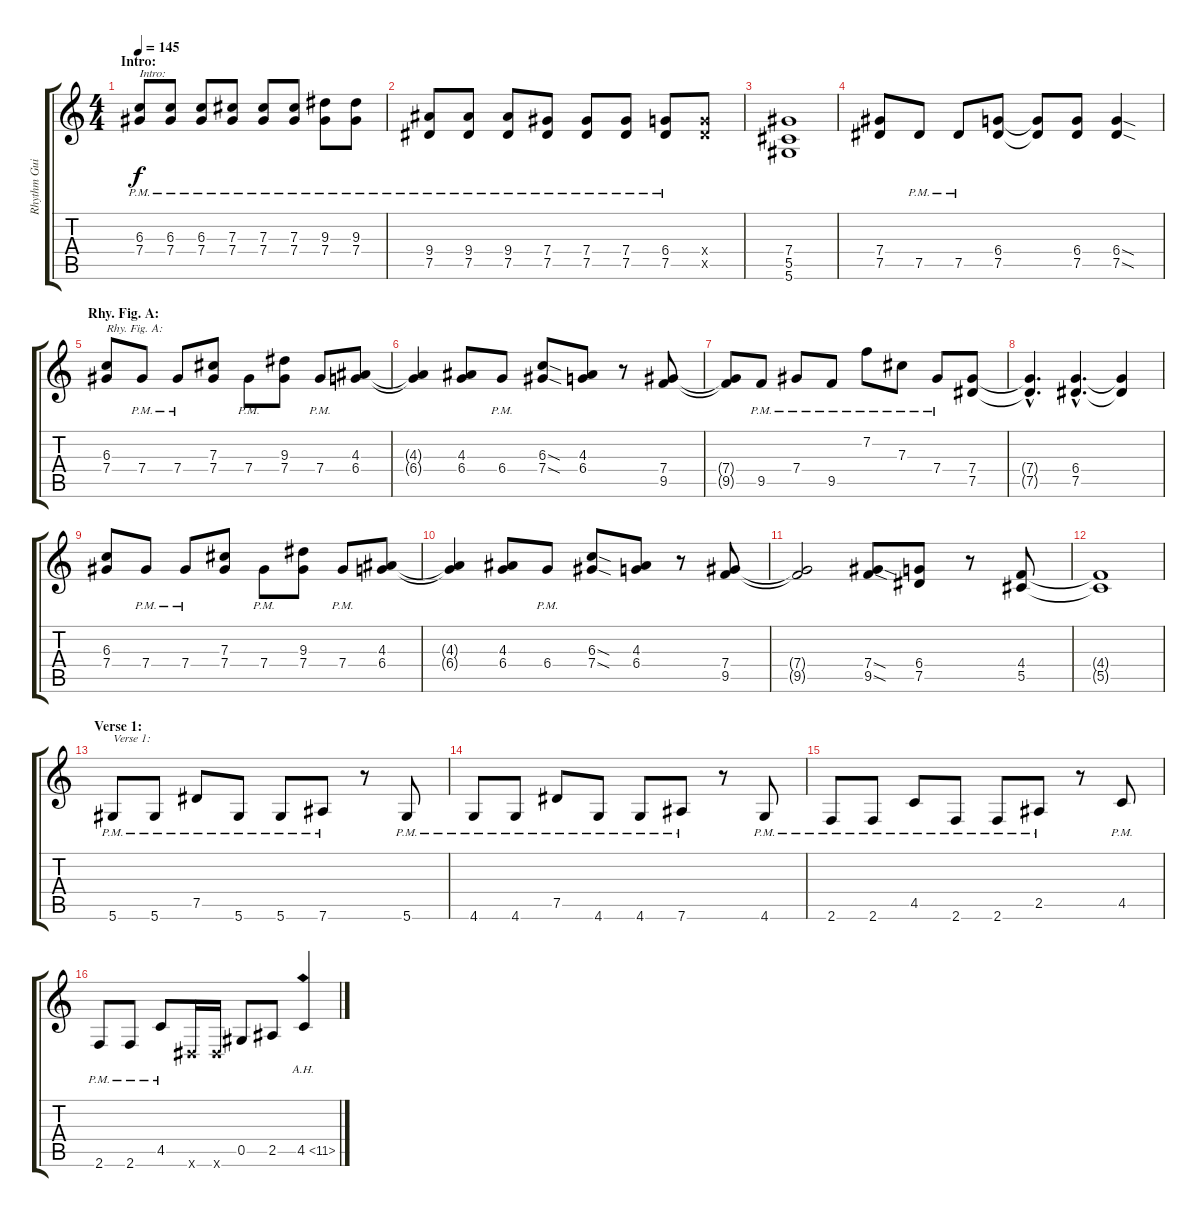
\track ("Rhythm Guitar" "Rhythm Gui") {instrument distortionguitar}
\staff {score tabs}
\tuning (Eb4 Bb3 Gb3 Db3 Ab2 Eb2) {hide}
\ts (4 4)
\section ("" "Intro:")
\tempo 145
\clef g2
\ks c
(6.3{pm} 7.4{pm}).8{txt "Intro:" dy f instrument distortionguitar} (6.3{pm} 7.4{pm}).8 (6.3{pm} 7.4{pm}).8 (7.3{pm} 7.4{pm}).8 (7.3{pm} 7.4{pm}).8 (7.3{pm} 7.4{pm}).8 (9.3{pm} 7.4{pm}).8 (9.3{pm} 7.4{pm}).8 |
(9.4{pm} 7.5{pm}).8 (9.4{pm} 7.5{pm}).8 (9.4{pm} 7.5{pm}).8 (7.4{pm} 7.5{pm}).8 (7.4{pm} 7.5{pm}).8 (7.4{pm} 7.5{pm}).8 (6.4{pm} 7.5{pm}).8 (6.4{x} 7.5{x}).8 |
(7.4 5.5 5.6).1 |
(7.4 7.5).8 7.5{pm}.8 7.5{pm}.8 (6.4 7.5).8 (6.4{t} 7.5{t}).8 (6.4 7.5).8 (6.4{sod} 7.5{sod}).4 |
\section ("" "Rhy. Fig. A:")
(6.3 7.4).8{txt "Rhy. Fig. A:"} 7.4{pm}.8 7.4{pm}.8 (7.3 7.4).8 7.4{pm}.8 (9.3 7.4).8 7.4{pm}.8 (4.3 6.4).8 |
(4.3{t} 6.4{t}).4 (4.3 6.4).8 6.4{pm}.8 (6.3{sod} 7.4{sod}).8 (4.3 6.4).8 r.8 (7.4 9.5).8 |
(7.4{t} 9.5{t}).8 9.5{pm}.8 7.4{pm}.8 9.5{pm}.8 7.2{pm}.8 7.3{pm}.8 7.4{pm}.8 (7.4 7.5).8 |
(7.4{hac t} 7.5{hac t}).4{d} (6.4{hac} 7.5{hac}).4{d} (6.4{t} 7.5{t}).4 |
(6.3 7.4).8 7.4{pm}.8 7.4{pm}.8 (7.3 7.4).8 7.4{pm}.8 (9.3 7.4).8 7.4{pm}.8 (4.3 6.4).8 |
(4.3{t} 6.4{t}).4 (4.3 6.4).8 6.4{pm}.8 (6.3{sod} 7.4{sod}).8 (4.3 6.4).8 r.8 (7.4 9.5).8 |
(7.4{t} 9.5{t}).2 (7.4{sod} 9.5{sod}).8 (6.4 7.5).8 r.8 (4.4 5.5).8 |
(4.4{t} 5.5{t}).1 |
\section ("" "Verse 1:")
5.6{pm}.8{txt "Verse 1:"} 5.6{pm}.8 7.5{pm}.8 5.6{pm}.8 5.6{pm}.8 7.6{pm}.8 r.8 5.6{pm}.8 |
4.6{pm}.8 4.6{pm}.8 7.5{pm}.8 4.6{pm}.8 4.6{pm}.8 7.6{pm}.8 r.8 4.6{pm}.8 |
2.6{pm}.8 2.6{pm}.8 4.5{pm}.8 2.6{pm}.8 2.6{pm}.8 2.5{pm}.8 r.8 4.5{pm}.8 |
2.6{pm}.8 2.6{pm}.8 4.5{pm}.8 0.6{x}.16 0.6{x}.16 0.5.8 2.5.8 4.5{ah 7}.4
